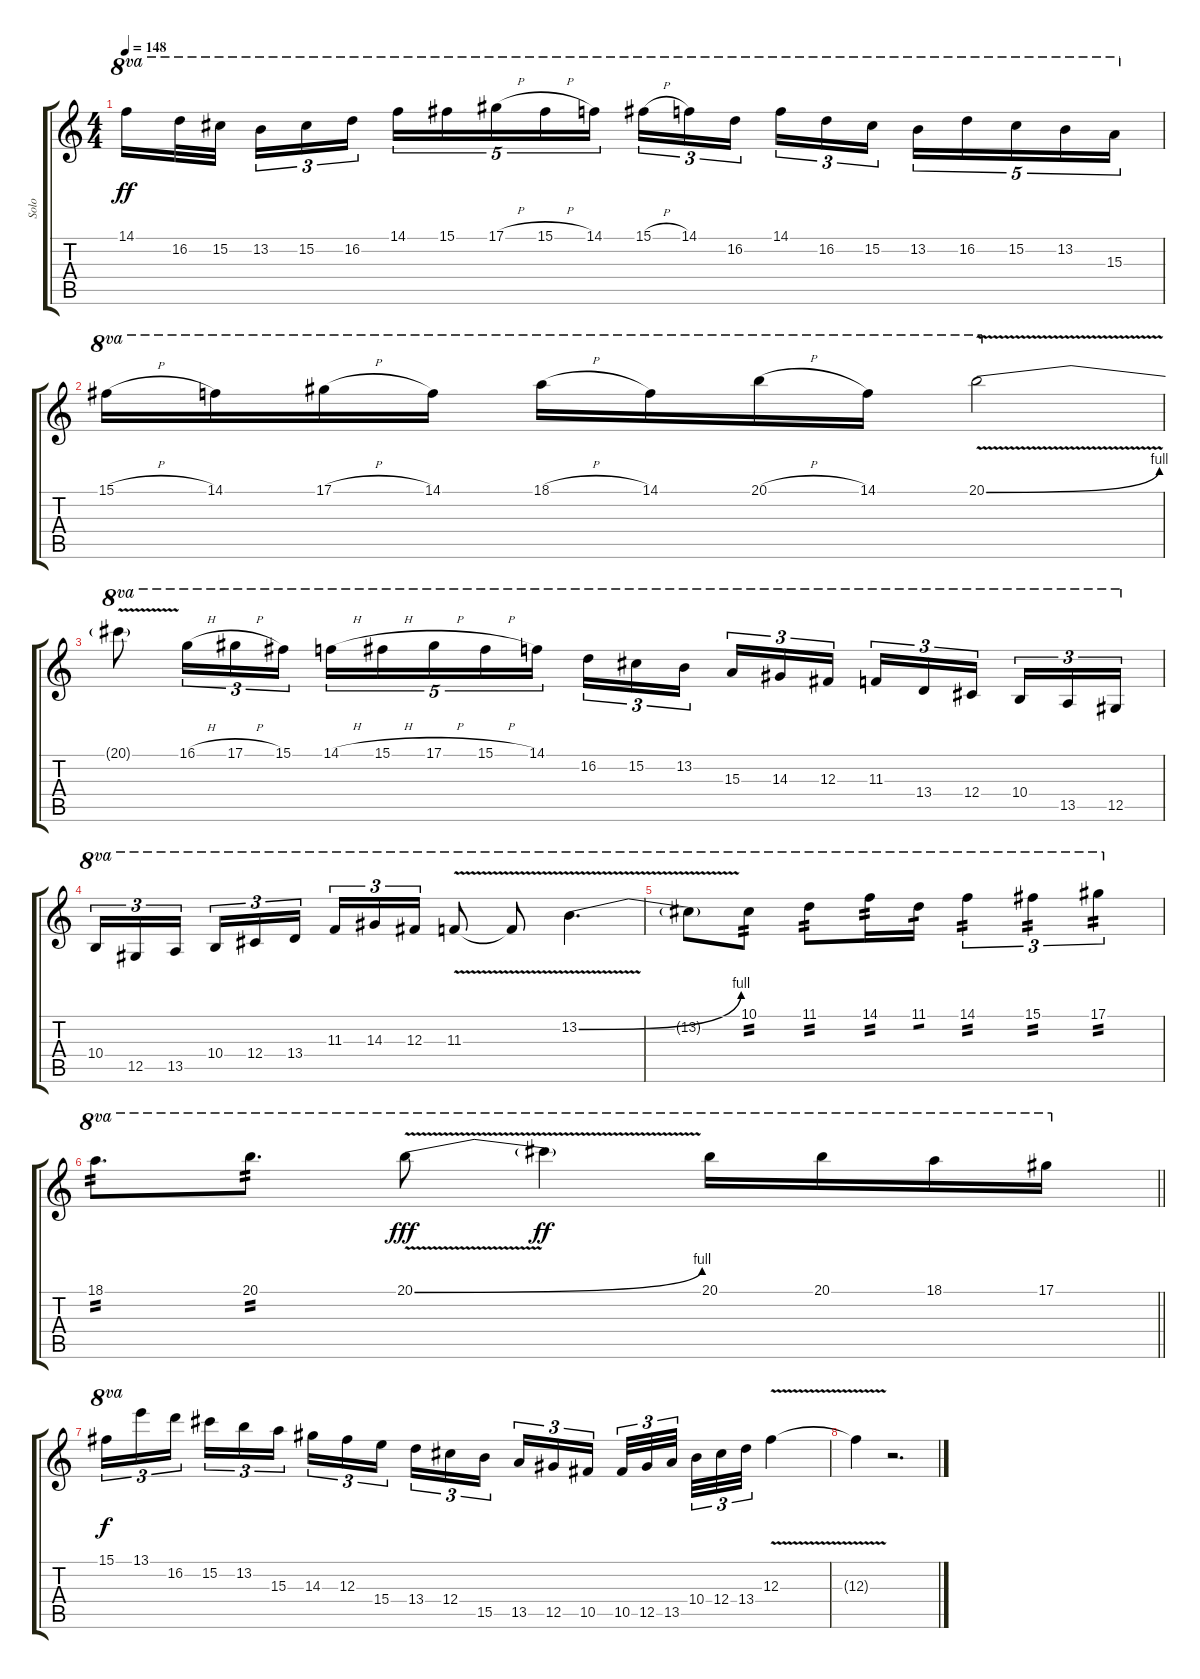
\track ("Solo" "Solo") {instrument overdrivenguitar}
\staff {score tabs}
\tuning (Eb4 Bb3 Gb3 Db3 Ab2 Eb2) {hide}
\ts (4 4)
\tempo 148
\clef g2
\ks c
14.1.16{ot 8va dy ff} 16.2.32{ot 8va} 15.2.32{ot 8va beam splitsecondary} 13.2.16{tu (3 2) ot 8va} 15.2.16{tu (3 2) ot 8va} 16.2.16{tu (3 2) ot 8va} 14.1.16{tu (5 4) ot 8va} 15.1.16{tu (5 4) ot 8va} 17.1{h}.16{tu (5 4) ot 8va} 15.1{h}.16{tu (5 4) ot 8va} 14.1.16{tu (5 4) ot 8va} 15.1{h}.16{tu (3 2) ot 8va} 14.1.16{tu (3 2) ot 8va} 16.2.16{tu (3 2) ot 8va beam splitsecondary} 14.1.16{tu (3 2) ot 8va} 16.2.16{tu (3 2) ot 8va} 15.2.16{tu (3 2) ot 8va} 13.2.16{tu (5 4) ot 8va} 16.2.16{tu (5 4) ot 8va} 15.2.16{tu (5 4) ot 8va} 13.2.16{tu (5 4) ot 8va} 15.3.16{tu (5 4) ot 8va} |
15.1{h}.16{ot 8va} 14.1.16{ot 8va} 17.1{h}.16{ot 8va} 14.1.16{ot 8va} 18.1{h}.16{ot 8va} 14.1.16{ot 8va} 20.1{h}.16{ot 8va} 14.1.16{ot 8va} 20.1{be (bend 0 0 60 4) v}.2{ot 8va} |
20.1{t}.8{ot 8va} 16.1{h}.16{tu (3 2) ot 8va} 17.1{h}.16{tu (3 2) ot 8va} 15.1.16{tu (3 2) ot 8va} 14.1{h}.16{tu (5 4) ot 8va} 15.1{h}.16{tu (5 4) ot 8va} 17.1{h}.16{tu (5 4) ot 8va} 15.1{h}.16{tu (5 4) ot 8va} 14.1.16{tu (5 4) ot 8va} 16.2.16{tu (3 2) ot 8va} 15.2.16{tu (3 2) ot 8va} 13.2.16{tu (3 2) ot 8va beam splitsecondary} 15.3.16{tu (3 2) ot 8va} 14.3.16{tu (3 2) ot 8va} 12.3.16{tu (3 2) ot 8va} 11.3.16{tu (3 2) ot 8va} 13.4.16{tu (3 2) ot 8va} 12.4.16{tu (3 2) ot 8va beam splitsecondary} 10.4.16{tu (3 2) ot 8va} 13.5.16{tu (3 2) ot 8va} 12.5.16{tu (3 2) ot 8va} |
10.4.16{tu (3 2) ot 8va} 12.5.16{tu (3 2) ot 8va} 13.5.16{tu (3 2) ot 8va beam splitsecondary} 10.4.16{tu (3 2) ot 8va} 12.4.16{tu (3 2) ot 8va} 13.4.16{tu (3 2) ot 8va} 11.3.16{tu (3 2) ot 8va} 14.3.16{tu (3 2) ot 8va} 12.3.16{tu (3 2) ot 8va} 11.3{v}.8{ot 8va} 11.3{t}.8{ot 8va} 13.2{be (bend 0 0 60 4) v}.4{d ot 8va} |
13.2{t}.8{ot 8va} 10.1.8{ot 8va tp 2} 11.1.8{ot 8va tp 2} 14.1.16{ot 8va tp 2} 11.1.16{ot 8va tp 1} 14.1.4{tu (3 2) ot 8va tp 2} 15.1.4{tu (3 2) ot 8va tp 2} 17.1.4{tu (3 2) ot 8va tp 2} |
\barLineRight lightlight
18.1.8{d ot 8va tp 2} 20.1.8{d ot 8va tp 2} 20.1{be (bend 0 0 60 4) v}.8{ot 8va dy fff} 20.1{t}.4{ot 8va dy ff} 20.1.16{ot 8va} 20.1.16{ot 8va} 18.1.16{ot 8va} 17.1.16{ot 8va} |
\section ("" "")
15.1.16{tu (3 2) ot 8va dy f volume 10} 13.1.16{tu (3 2)} 16.2.16{tu (3 2) beam splitsecondary} 15.2.16{tu (3 2)} 13.2.16{tu (3 2)} 15.3.16{tu (3 2)} 14.3.16{tu (3 2)} 12.3.16{tu (3 2)} 15.4.16{tu (3 2) beam splitsecondary} 13.4.16{tu (3 2)} 12.4.16{tu (3 2)} 15.5.16{tu (3 2)} 13.5.16{tu (3 2)} 12.5.16{tu (3 2)} 10.5.16{tu (3 2) beam splitsecondary} 10.5.32{tu (3 2)} 12.5.32{tu (3 2)} 13.5.32{tu (3 2) beam splitsecondary} 10.4.32{tu (3 2)} 12.4.32{tu (3 2)} 13.4.32{tu (3 2)} 12.3{v}.4 |
12.3{t}.4 r.2{d}
